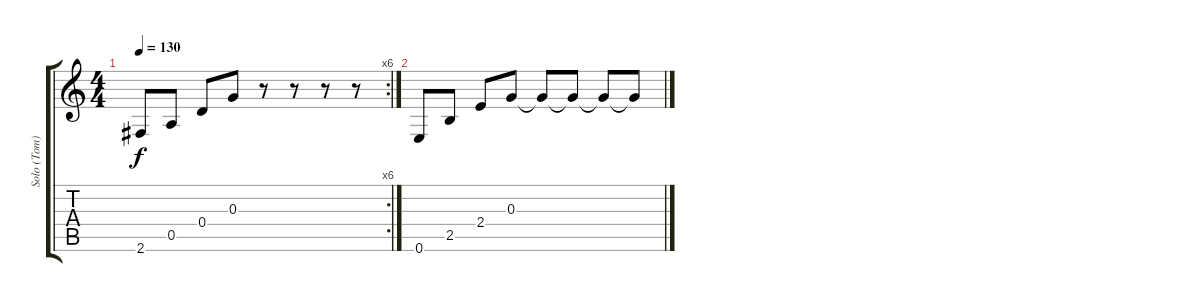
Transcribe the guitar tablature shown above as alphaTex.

\track ("Solo (Tom)" "Solo (Tom)") {instrument acousticguitarnylon}
\staff {score tabs}
\tuning (E4 B3 G3 D3 A2 E2) {hide}
\rc 6
\ts (4 4)
\tempo 130
\clef g2
\ks c
2.6.8{dy f} 0.5.8 0.4.8 0.3.8 r.8 r.8 r.8 r.8 |
0.6.8 2.5.8 2.4.8 0.3.8 0.3{t}.8 0.3{t}.8 0.3{t}.8 0.3{t}.8
